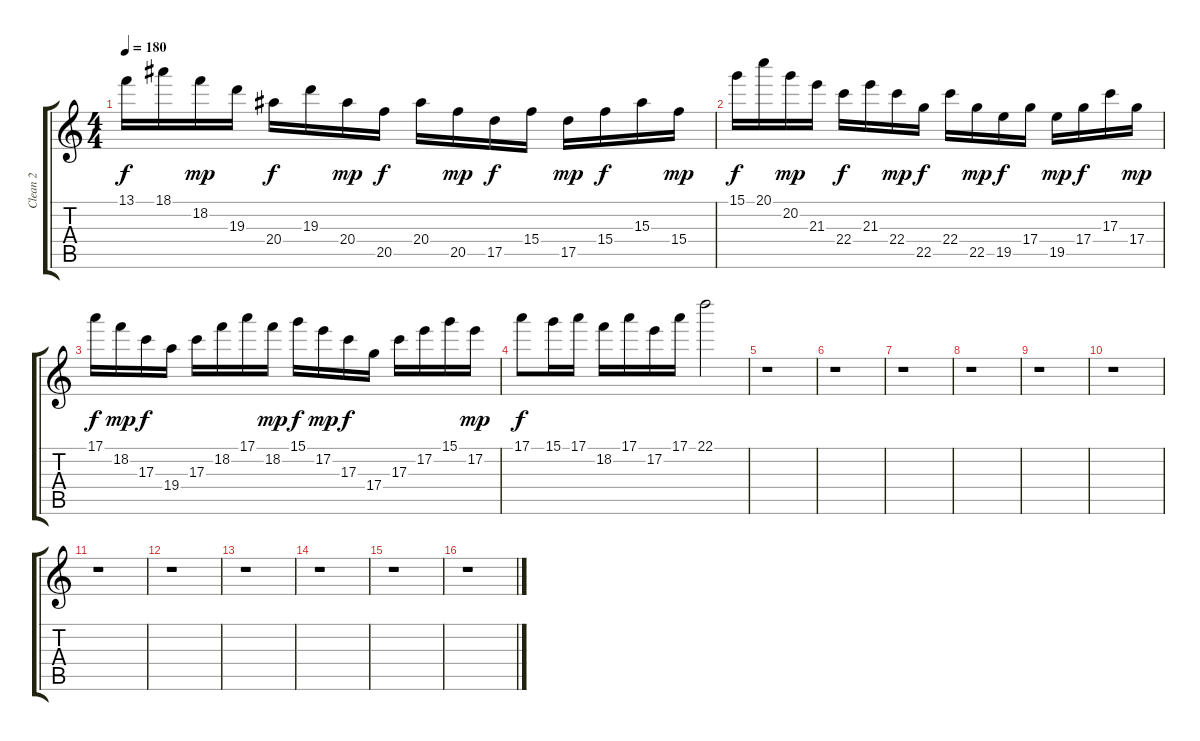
\track ("Clean 2" "Clean 2") {instrument electricguitarclean}
\staff {score tabs}
\tuning (E4 B3 G3 D3 A2 E2) {hide}
\ts (4 4)
\tempo 180
\clef g2
\ks c
13.1.16{dy f} 18.1.16 18.2.16{dy mp} 19.3.16 20.4.16{dy f} 19.3.16 20.4.16{dy mp} 20.5.16{dy f} 20.4.16 20.5.16{dy mp} 17.5.16{dy f} 15.4.16 17.5.16{dy mp} 15.4.16{dy f} 15.3.16 15.4.16{dy mp} |
15.1.16{dy f} 20.1.16 20.2.16{dy mp} 21.3.16 22.4.16{dy f} 21.3.16 22.4.16{dy mp} 22.5.16{dy f} 22.4.16 22.5.16{dy mp} 19.5.16{dy f} 17.4.16 19.5.16{dy mp} 17.4.16{dy f} 17.3.16 17.4.16{dy mp} |
17.1.16{dy f} 18.2.16{dy mp} 17.3.16{dy f} 19.4.16 17.3.16 18.2.16 17.1.16 18.2.16{dy mp} 15.1.16{dy f} 17.2.16{dy mp} 17.3.16{dy f} 17.4.16 17.3.16 17.2.16 15.1.16 17.2.16{dy mp} |
17.1.8{dy f} 15.1.16 17.1.16 18.2.16 17.1.16 17.2.16 17.1.16 22.1.2 |
r.1 |
r.1 |
r.1 |
r.1 |
r.1 |
r.1 |
r.1 |
r.1 |
r.1 |
r.1 |
r.1 |
r.1
